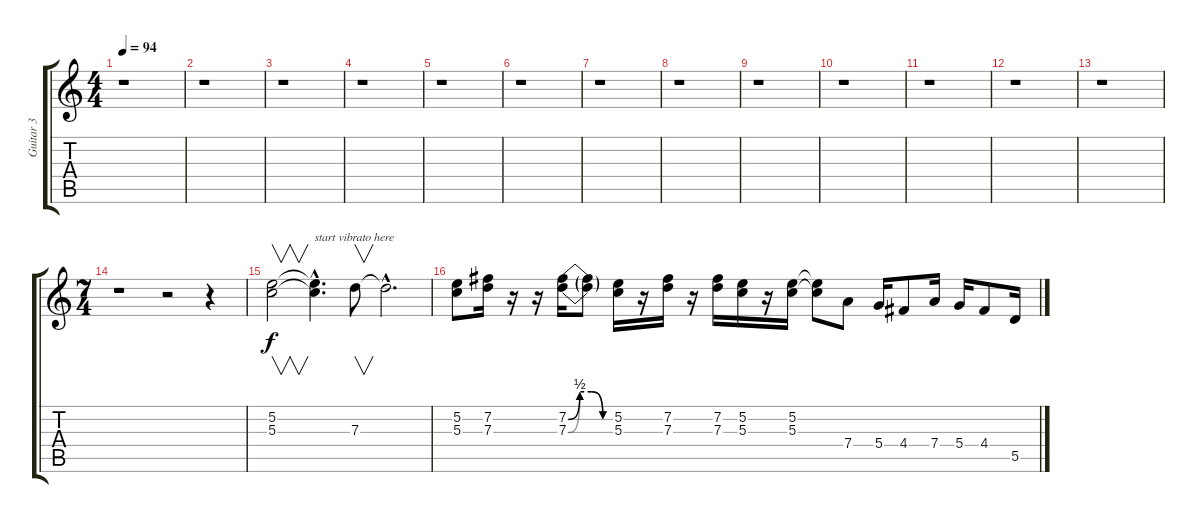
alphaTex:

\track ("Guitar 3" "Guitar 3") {instrument distortionguitar}
\staff {score tabs}
\tuning (E4 B3 G3 D3 A2 D2) {hide}
\ts (4 4)
\tempo 94
\clef g2
\ks c
r.1{dy f} |
r.1 |
r.1 |
r.1 |
r.1 |
r.1 |
r.1 |
r.1 |
r.1 |
r.1 |
r.1 |
r.1 |
r.1 |
\ts (7 4)
r.1 r.2 r.4 |
(5.2 5.3).2{v} (5.2{hac t} 5.3{hac t}).4{d txt "start vibrato here"} 7.3.8{v} 7.3{hac t}.2{d} |
(5.2 5.3).8 (7.2 7.3).16 r.16 r.16 (7.2{be (custom 0 0 15 2 30 2 45 0 60 0)} 7.3{be (custom 0 0 15 2 30 2 45 0 60 0)}).16 (7.2{t} 7.3{t}).8 (5.2 5.3).16 r.16 (7.2 7.3).16 r.16 (7.2 7.3).16 (5.2 5.3).16 r.16 (5.2 5.3).16 (5.2{t} 5.3{t}).8 7.4.8 5.4.16 4.4.8 7.4.16 5.4.16 4.4.8 5.5.16
